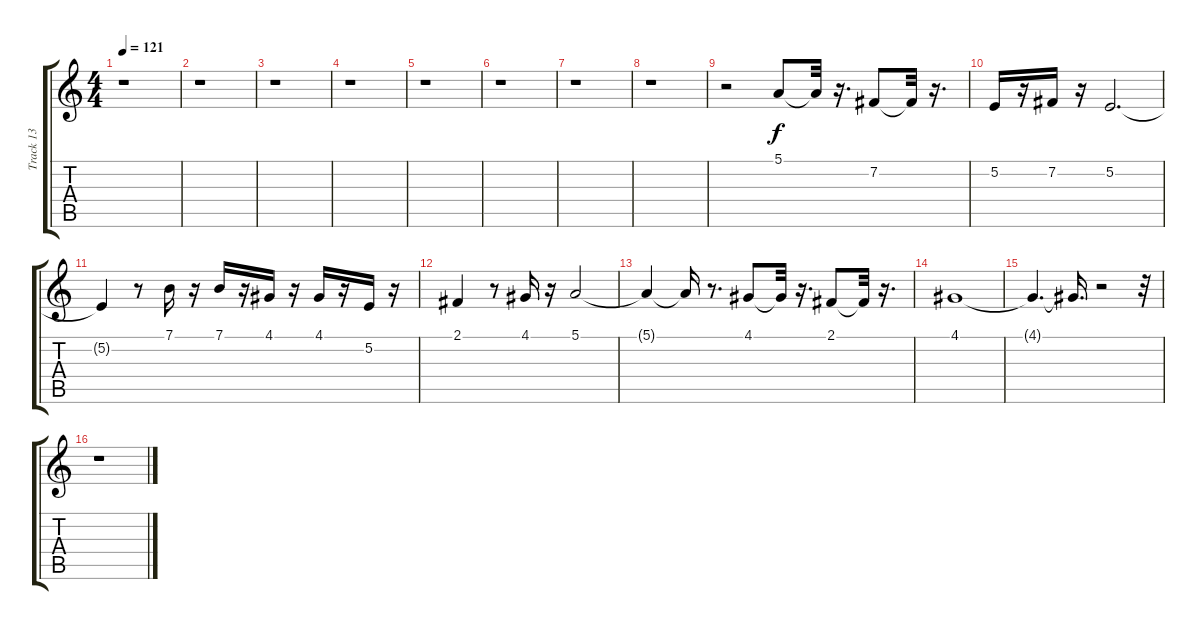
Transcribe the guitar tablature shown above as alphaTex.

\track ("Track 13" "Track 13") {instrument flute}
\staff {score tabs}
\tuning (E4 B3 G3 D3 A2 E2) {hide}
\ts (4 4)
\tempo 121
\clef g2
\ks c
r.1{dy f} |
r.1 |
r.1 |
r.1 |
r.1 |
r.1 |
r.1 |
r.1 |
r.2 5.1.8 5.1{t}.32 r.16{d} 7.2.8 7.2{t}.32 r.16{d} |
5.2.16 r.16 7.2.16 r.16 5.2.2{d} |
5.2{t}.4 r.8 7.1.16 r.16 7.1.16 r.16 4.1.16 r.16 4.1.16 r.16 5.2.16 r.16 |
2.1.4 r.8 4.1.16 r.16 5.1.2 |
5.1{t}.4 5.1{t}.16 r.8{d} 4.1.8 4.1{t}.32 r.16{d} 2.1.8 2.1{t}.32 r.16{d} |
4.1.1 |
4.1{t}.4{d} 4.1{t}.16{d} r.2 r.32 |
r.1
